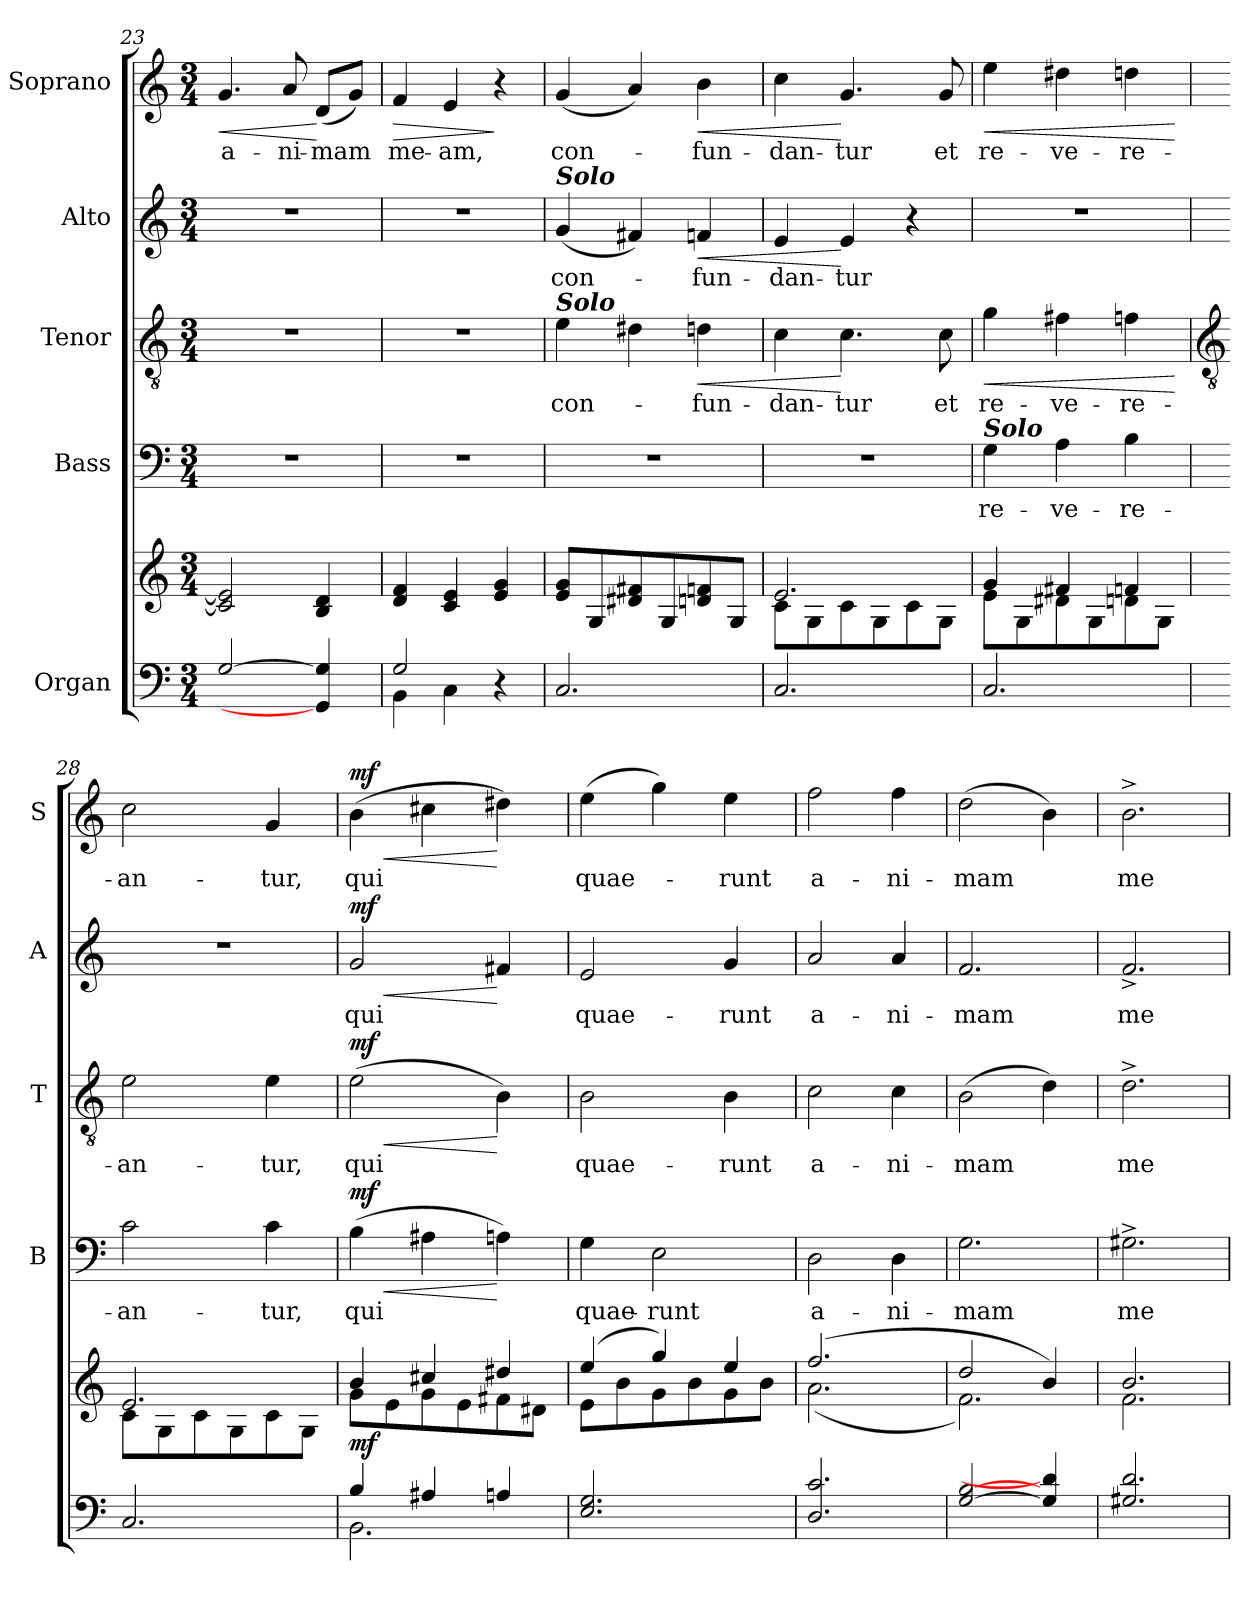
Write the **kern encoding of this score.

**kern	**kern	**dynam	**kern	**text	**dynam	**kern	**text	**dynam	**kern	**text	**dynam	**kern	**text	**dynam
*part5	*part5	*part5	*part4	*part4	*part4	*part3	*part3	*part3	*part2	*part2	*part2	*part1	*part1	*part1
*staff6	*staff5	*staff5/6	*staff4	*staff4	*staff4	*staff3	*staff3	*staff3	*staff2	*staff2	*staff2	*staff1	*staff1	*staff1
*I"Organ	*	*	*I"Bass	*	*	*I"Tenor	*	*	*I"Alto	*	*	*I"Soprano	*	*
*	*	*	*I'B	*	*	*I'T	*	*	*I'A	*	*	*I'S	*	*
*clefF4	*clefG2	*	*clefF4	*	*	*clefGv2	*	*	*clefG2	*	*	*clefG2	*	*
*k[]	*k[]	*	*k[]	*	*	*k[]	*	*	*k[]	*	*	*k[]	*	*
*C:	*C:	*	*C:	*	*	*C:	*	*	*C:	*	*	*C:	*	*
*M3/4	*M3/4	*	*M3/4	*	*	*M3/4	*	*	*M3/4	*	*	*M3/4	*	*
=23	=23	=23	=23	=23	=23	=23	=23	=23	=23	=23	=23	=23	=23	=23
*^	*^	*	*	*	*	*	*	*	*	*	*	*	*	*
!	!LO:N:vis=1	!	!LO:N:vis=1	!	!LO:N:vis=1	!	!	!LO:N:vis=1	!	!	!LO:N:vis=1	!	!	!	!LO:LY:b	!LO:HP:b
[2G	2.ryy	2c/] 2e/]	2.ryy	.	2.r	.	.	2.r	.	.	2.r	.	.	4.g	a-	<
!	!	!	!	!	!	!	!	!	!	!	!	!	!	!	!LO:LY:b	!
.	.	.	.	.	.	.	.	.	.	.	.	.	.	8a	-ni-	.
!	!	!	!	!	!	!	!	!	!	!	!	!	!	!	!LO:LY:b	!
4GG] 4G]	.	4B/ 4d/	.	.	.	.	.	.	.	.	.	.	.	(<8dL	-mam	[
.	.	.	.	.	.	.	.	.	.	.	.	.	.	8gJ)	.	.
=24	=24	=24	=24	=24	=24	=24	=24	=24	=24	=24	=24	=24	=24	=24	=24	=24
!	!	!	!LO:N:vis=1	!	!LO:N:vis=1	!	!	!LO:N:vis=1	!	!	!LO:N:vis=1	!	!	!	!LO:LY:b	!LO:HP:b
2G/	4BB\	4d/ 4f/	2.ryy	.	2.r	.	.	2.r	.	.	2.r	.	.	4f	me-	>
!	!	!	!	!	!	!	!	!	!	!	!	!	!	!	!LO:LY:b	!
.	4C\	4c/ 4e/	.	.	.	.	.	.	.	.	.	.	.	4e	-am,	.
4r	4ryy	4e/ 4g/	.	.	.	.	.	.	.	.	.	.	.	4r	.	]
=25	=25	=25	=25	=25	=25	=25	=25	=25	=25	=25	=25	=25	=25	=25	=25	=25
!	!	!	!	!	!	!	!	!	!	!	!LO:TX:a:Bi:t=Solo	!	!	!	!	!
!	!	!	!	!	!	!	!	!LO:TX:a:Bi:t=Solo	!	!	!	!	!	!	!	!
!	!LO:N:vis=1	!	!LO:N:vis=1	!	!LO:N:vis=1	!	!	!	!LO:LY:b	!	!	!LO:LY:b	!	!	!LO:LY:b	!
2.C	2.ryy	8e/ 8g/L	2.ryy	.	2.r	.	.	4e	con-	.	(<4g	con-	.	(<4g	con-	.
.	.	8G/	.	.	.	.	.	.	.	.	.	.	.	.	.	.
.	.	8d#X/ 8f#X/	.	.	.	.	.	4d#X	.	.	4f#X)	.	.	4a)	.	.
.	.	8G/	.	.	.	.	.	.	.	.	.	.	.	.	.	.
!	!	!	!	!	!	!	!	!	!LO:LY:b	!LO:HP:b	!	!LO:LY:b	!LO:HP:b	!	!LO:LY:b	!LO:HP:b
.	.	8dn/ 8fn/	.	.	.	.	.	4dn	fun-	<	4fn	fun-	<	4b	fun-	<
.	.	8G/J	.	.	.	.	.	.	.	.	.	.	.	.	.	.
=26	=26	=26	=26	=26	=26	=26	=26	=26	=26	=26	=26	=26	=26	=26	=26	=26
!	!LO:N:vis=1	!	!	!	!LO:N:vis=1	!	!	!	!LO:LY:b	!	!	!LO:LY:b	!	!	!LO:LY:b	!
2.C	2.ryy	2.e/	8c\L	.	2.r	.	.	4c	-dan-	.	4e	-dan-	.	4cc	-dan-	.
.	.	.	8G\	.	.	.	.	.	.	.	.	.	.	.	.	.
!	!	!	!	!	!	!	!	!	!LO:LY:b	!	!	!LO:LY:b	!	!	!LO:LY:b	!
.	.	.	8c\	.	.	.	.	4.c	-tur	[	4e	-tur	[	4.g	-tur	[
.	.	.	8G\	.	.	.	.	.	.	.	.	.	.	.	.	.
.	.	.	8c\	.	.	.	.	.	.	.	4r	.	.	.	.	.
!	!	!	!	!	!	!	!	!	!LO:LY:b	!	!	!	!	!	!LO:LY:b	!
.	.	.	8G\J	.	.	.	.	8c	et	.	.	.	.	8g	et	.
=27	=27	=27	=27	=27	=27	=27	=27	=27	=27	=27	=27	=27	=27	=27	=27	=27
!	!	!	!	!	!LO:TX:a:Bi:t=Solo	!	!	!	!	!	!	!	!	!	!	!
!	!LO:N:vis=1	!	!	!	!	!LO:LY:b	!	!	!LO:LY:b	!LO:HP:b	!LO:N:vis=1	!	!	!	!LO:LY:b	!LO:HP:b
2.C	2.ryy	4g/	8e\L	.	4G	re-	.	4g	re-	<	2.r	.	.	4ee	re-	<
.	.	.	8G\	.	.	.	.	.	.	.	.	.	.	.	.	.
!	!	!	!	!	!	!LO:LY:b	!	!	!LO:LY:b	!	!	!	!	!	!LO:LY:b	!
.	.	4f#X/	8d#X\	.	4A	-ve-	.	4f#X	-ve-	.	.	.	.	4dd#X	-ve-	.
.	.	.	8G\	.	.	.	.	.	.	.	.	.	.	.	.	.
!	!	!	!	!	!	!LO:LY:b	!	!	!LO:LY:b	!	!	!	!	!	!LO:LY:b	!
.	.	4fn/	8dn\	.	4B	-re-	.	4fn	-re-	.	.	.	.	4ddn	-re-	.
.	.	.	8G\J	.	.	.	.	.	.	.	.	.	.	.	.	.
*v	*v	*	*	*	*	*	*	*	*	*	*	*	*	*	*	*
*	*v	*v	*	*	*	*	*	*	*	*	*	*	*	*	*
.	.	.	.	.	.	.	.	[	.	.	.	.	.	[
!!LO:LB:g=z
=28	=28	=28	=28	=28	=28	=28	=28	=28	=28	=28	=28	=28	=28	=28
*	*	*	*	*	*	*clefGv2	*	*	*	*	*	*	*	*
*^	*	*	*	*	*	*	*	*	*	*	*	*	*	*
!	!LO:N:vis=1	!	!	!	!LO:LY:b	!	!	!LO:LY:b	!	!LO:N:vis=1	!	!	!	!LO:LY:b	!
*	*	*^	*	*	*	*	*	*	*	*	*	*	*	*	*
2.C	2.ryy	2.e/	8c\L	.	2c	-an-	.	2e	-an-	.	2.r	.	.	2cc	-an-	.
.	.	.	8G\	.	.	.	.	.	.	.	.	.	.	.	.	.
.	.	.	8c\	.	.	.	.	.	.	.	.	.	.	.	.	.
.	.	.	8G\	.	.	.	.	.	.	.	.	.	.	.	.	.
!	!	!	!	!	!	!LO:LY:b	!	!	!LO:LY:b	!	!	!	!	!	!LO:LY:b	!
.	.	.	8c\	.	4c	-tur,	.	4e	-tur,	.	.	.	.	4g	-tur,	.
.	.	.	8G\J	.	.	.	.	.	.	.	.	.	.	.	.	.
=29	=29	=29	=29	=29	=29	=29	=29	=29	=29	=29	=29	=29	=29	=29	=29	=29
!	!	!	!	!LO:DY:b	!	!LO:LY:b	!LO:HP:b	!	!LO:LY:b	!LO:HP:b	!	!LO:LY:b	!LO:HP:b	!	!LO:LY:b	!LO:HP:b
!	!	!	!	!	!	!	!LO:DY:n=1:b	!	!	!LO:DY:n=1:b	!	!	!LO:DY:n=1:b	!	!	!LO:DY:n=1:b
4B/	2.BB\	4b/	8g\L	mf	(>4B	qui	< mf	(>2e	qui	< mf	2g	qui	< mf	(>4b	qui	< mf
.	.	.	8e\	.	.	.	.	.	.	.	.	.	.	.	.	.
4A#X/	.	4cc#X/	8g\	.	4A#X	.	.	.	.	.	.	.	.	4cc#X	.	.
.	.	.	8e\	.	.	.	.	.	.	.	.	.	.	.	.	.
4An/	.	4dd#X/	8f#X\	.	4An)	.	[	4B)	.	[	4f#X	.	[	4dd#X)	.	[
.	.	.	8d#X\J	.	.	.	.	.	.	.	.	.	.	.	.	.
=30	=30	=30	=30	=30	=30	=30	=30	=30	=30	=30	=30	=30	=30	=30	=30	=30
!	!LO:N:vis=1	!	!	!	!	!LO:LY:b	!	!	!LO:LY:b	!	!	!LO:LY:b	!	!	!LO:LY:b	!
2.E 2.G	2.ryy	(>4ee/	8e\L	.	4G	quae-	.	2B	quae-	.	2e	quae-	.	(>4ee	quae-	.
.	.	.	8b\	.	.	.	.	.	.	.	.	.	.	.	.	.
!	!	!	!	!	!	!LO:LY:b	!	!	!	!	!	!	!	!	!	!
.	.	4gg/)	8g\	.	2E	-runt	.	.	.	.	.	.	.	4gg)	.	.
.	.	.	8b\	.	.	.	.	.	.	.	.	.	.	.	.	.
!	!	!	!	!	!	!	!	!	!LO:LY:b	!	!	!LO:LY:b	!	!	!LO:LY:b	!
.	.	4ee/	8g\	.	.	.	.	4B	-runt	.	4g	-runt	.	4ee	runt	.
.	.	.	8b\J	.	.	.	.	.	.	.	.	.	.	.	.	.
=31	=31	=31	=31	=31	=31	=31	=31	=31	=31	=31	=31	=31	=31	=31	=31	=31
!	!LO:N:vis=1	!	!	!	!	!LO:LY:b	!	!	!LO:LY:b	!	!	!LO:LY:b	!	!	!LO:LY:b	!
2.D 2.c	2.ryy	(>2.ff/	(<2.a\	.	2D	a-	.	2c	a-	.	2a	a-	.	2ff	a-	.
!	!	!	!	!	!	!LO:LY:b	!	!	!LO:LY:b	!	!	!LO:LY:b	!	!	!LO:LY:b	!
.	.	.	.	.	4D	-ni-	.	4c	-ni-	.	4a	-ni-	.	4ff	-ni-	.
=32	=32	=32	=32	=32	=32	=32	=32	=32	=32	=32	=32	=32	=32	=32	=32	=32
!	!LO:N:vis=1	!	!	!	!	!LO:LY:b	!	!	!LO:LY:b	!	!	!LO:LY:b	!	!	!LO:LY:b	!
[2G [2B	2.ryy	2dd/	2.f\)	.	2.G	-mam	.	(>2B	-mam	.	2.f	-mam	.	(>2dd	-mam	.
4G] 4d]	.	4b/)	.	.	.	.	.	4d)	.	.	.	.	.	4b)	.	.
=33	=33	=33	=33	=33	=33	=33	=33	=33	=33	=33	=33	=33	=33	=33	=33	=33
!	!LO:N:vis=1	!	!	!	!	!LO:LY:b	!	!	!LO:LY:b	!	!	!LO:LY:b	!	!	!LO:LY:b	!
2.G#X 2.d	2.ryy	2.b/	2.f\	.	2.G#X^	me-	.	2.d^	me-	.	2.f^	me-	.	2.b^	me-	.
*v	*v	*	*	*	*	*	*	*	*	*	*	*	*	*	*	*
*	*v	*v	*	*	*	*	*	*	*	*	*	*	*	*	*
=	=	=	=	=	=	=	=	=	=	=	=	=	=	=
*-	*-	*-	*-	*-	*-	*-	*-	*-	*-	*-	*-	*-	*-	*-
